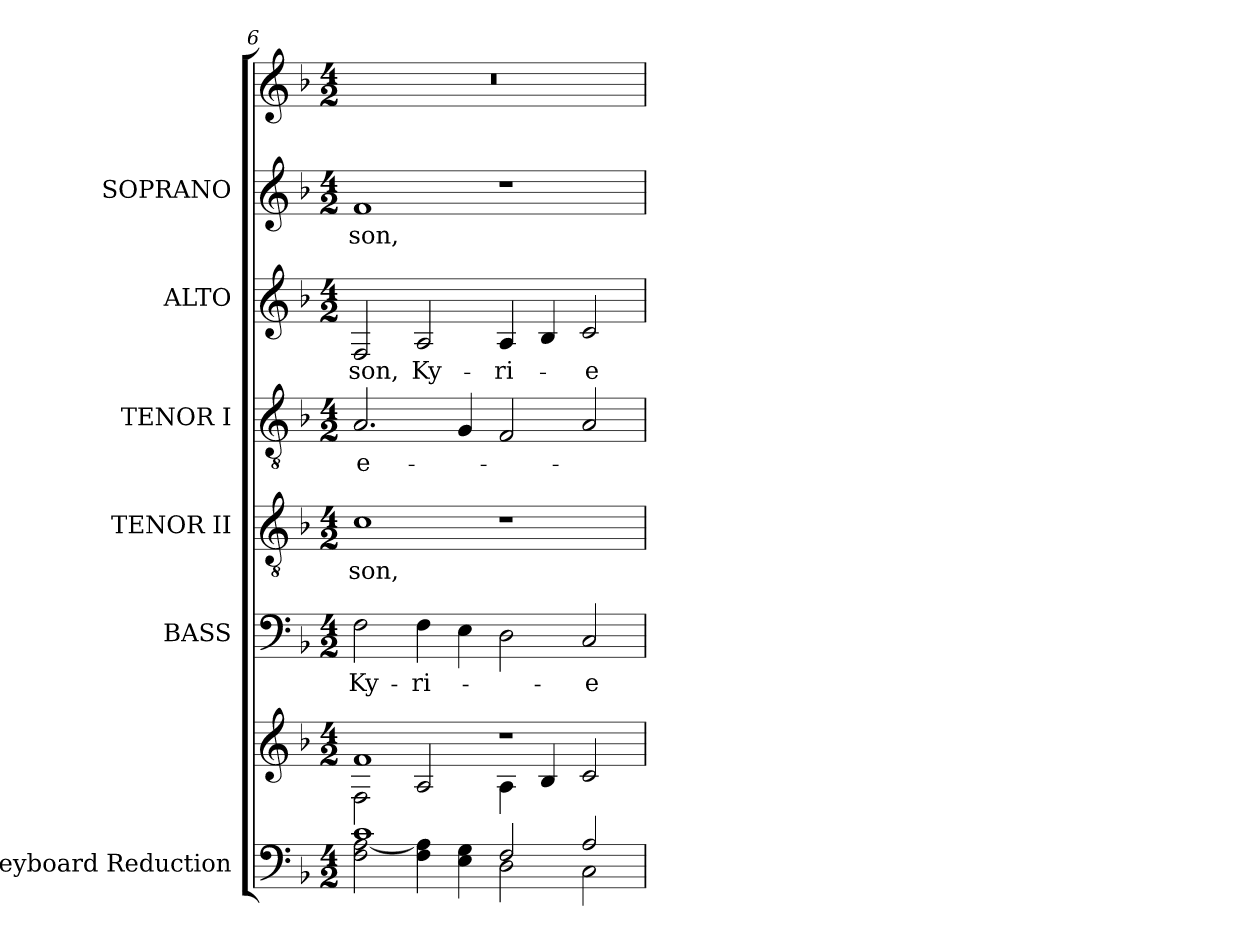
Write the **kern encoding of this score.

**kern	**kern	**kern	**text	**kern	**text	**kern	**text	**kern	**text	**kern	**text	**kern
*part7	*part7	*part6	*part6	*part5	*part5	*part4	*part4	*part3	*part3	*part2	*part2	*part1
*staff8	*staff7	*staff6	*staff6	*staff5	*staff5	*staff4	*staff4	*staff3	*staff3	*staff2	*staff2	*staff1
*I"Keyboard Reduction	*	*I"BASS	*	*I"TENOR II	*	*I"TENOR I	*	*I"ALTO	*	*I"SOPRANO	*	*
*I'Reduc.	*	*I'B.	*	*I'T. II	*	*I'T. I	*	*I'A.	*	*I'S.	*	*
*clefF4	*clefG2	*clefF4	*	*clefGv2	*	*clefGv2	*	*clefG2	*	*clefG2	*	*clefG2
*	*	*	*	*ITrd7c12	*	*ITrd7c12	*	*	*	*	*	*
*k[b-]	*k[b-]	*k[b-]	*	*k[b-]	*	*k[b-]	*	*k[b-]	*	*k[b-]	*	*k[b-]
*F:	*F:	*F:	*	*F:	*	*F:	*	*F:	*	*F:	*	*F:
*M4/2	*M4/2	*M4/2	*	*M4/2	*	*M4/2	*	*M4/2	*	*M4/2	*	*M4/2
=6	=6	=6	=6	=6	=6	=6	=6	=6	=6	=6	=6	=6
*^	*^	*	*	*	*	*	*	*	*	*	*	*
!	!	!	!	!	!LO:LY:b:color=#000000	!	!	!	!	!	!	!	!	!
!	!	!	!	!	!	!	!LO:LY:b:color=#000000	!	!	!	!	!	!	!
!	!	!	!	!	!	!	!	!	!LO:LY:b:color=#000000	!	!	!	!	!
!	!	!	!	!	!	!	!	!	!	!	!LO:LY:b:color=#000000	!	!	!
!	!	!	!	!	!	!	!	!	!	!	!	!	!LO:LY:b:color=#000000	!LO:N:vis=1
1ci	2Fi\ [2Ai	1fi	2Fi\	2Fi\	Ky-	1Ci	-son,	2.AAi/	e-	2Fi/	-son,	1fi	-son,	0r
!	!	!	!	!	!LO:LY:b:color=#000000	!	!	!	!	!	!	!	!	!
!	!	!	!	!	!	!	!	!	!	!	!LO:LY:b:color=#000000	!	!	!
.	4Fi\ 4Ai]	.	2Ai/	4Fi\	-ri-	.	.	.	.	2Ai/	Ky-	.	.	.
.	4Ei\ 4Gi	.	.	4Ei\	.	.	.	4GGi/	.	.	.	.	.	.
!	!	!	!	!	!	!	!	!	!	!	!LO:LY:b:color=#000000	!	!	!
2Fi/	2Di\	1r	4Ai\	2Di\	.	1r	.	2FFi/	.	4Ai/	-ri-	1r	.	.
.	.	.	4B-i/	.	.	.	.	.	.	4B-i/	.	.	.	.
!	!	!	!	!	!LO:LY:b:color=#000000	!	!	!	!	!	!	!	!	!
!	!	!	!	!	!	!	!	!	!	!	!LO:LY:b:color=#000000	!	!	!
2Ai/	2Ci\	.	2ci/	2Ci/	-e	.	.	2AAi/	.	2ci/	-e	.	.	.
*v	*v	*	*	*	*	*	*	*	*	*	*	*	*	*
*	*v	*v	*	*	*	*	*	*	*	*	*	*	*
=	=	=	=	=	=	=	=	=	=	=	=	=
*-	*-	*-	*-	*-	*-	*-	*-	*-	*-	*-	*-	*-
